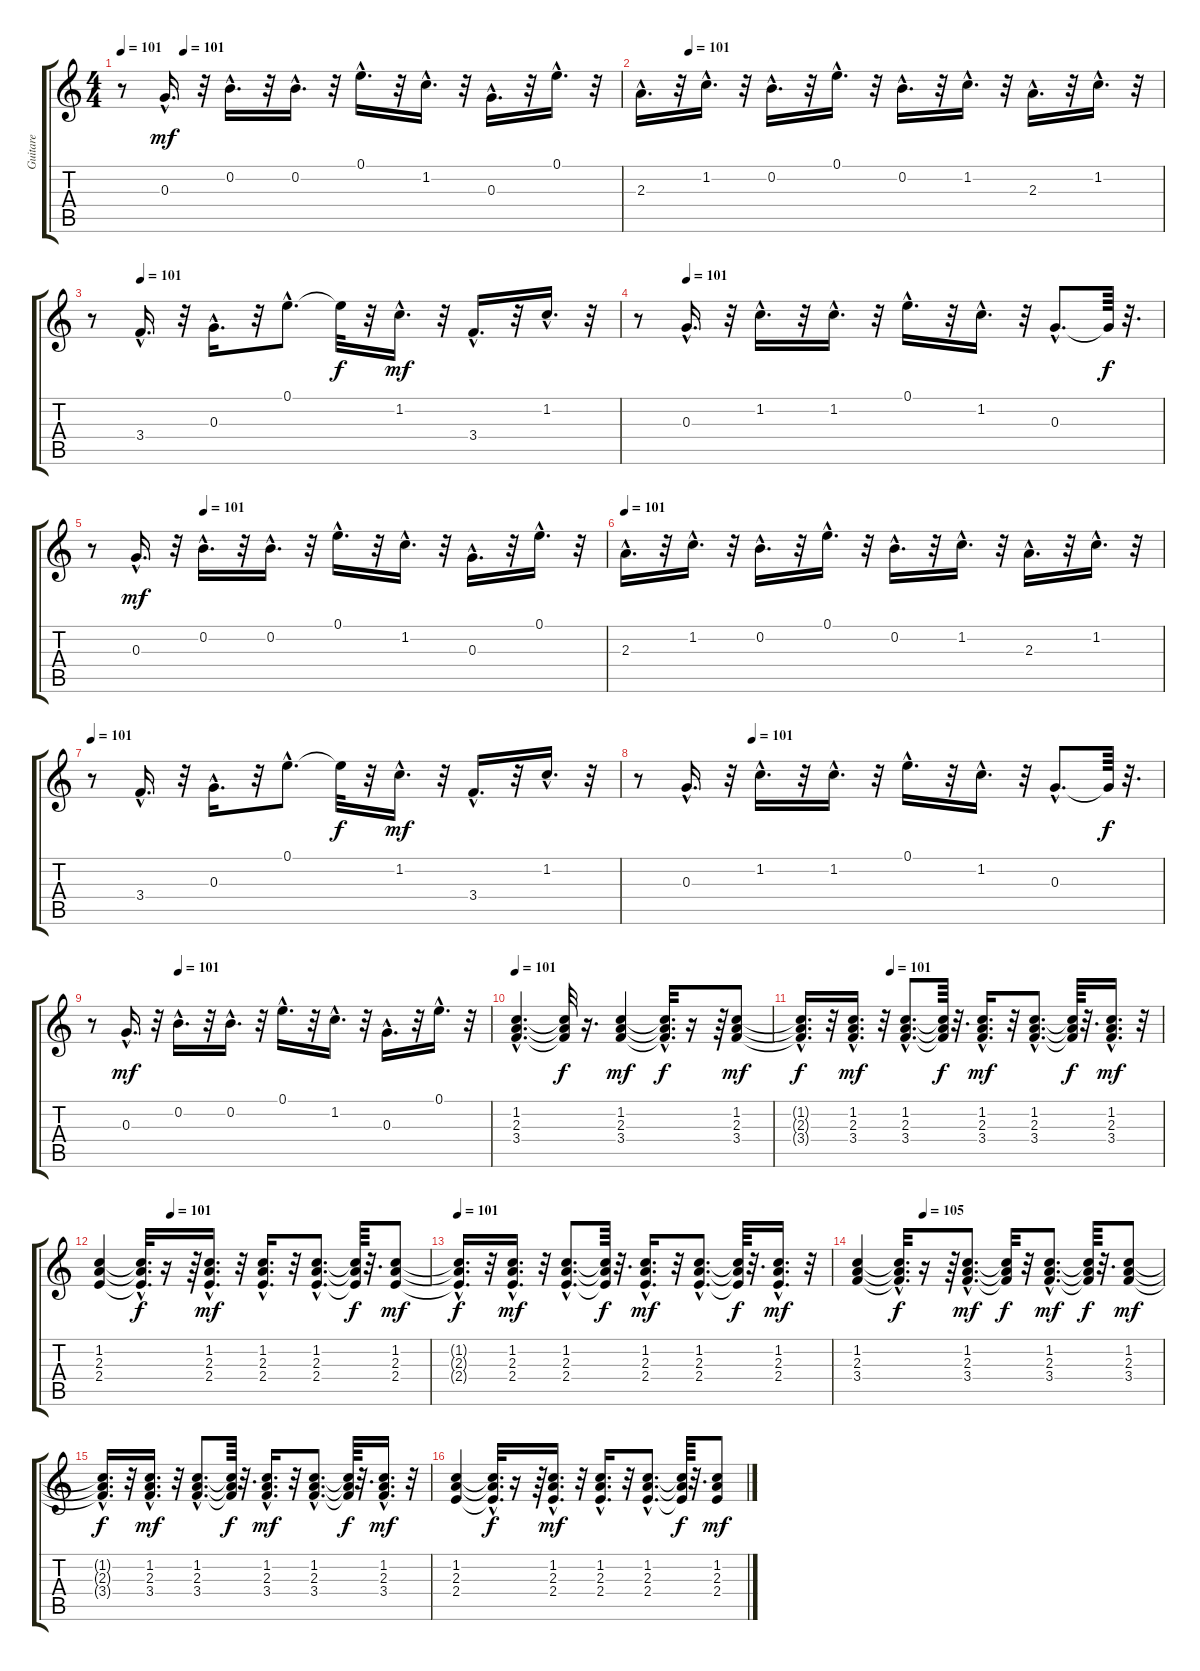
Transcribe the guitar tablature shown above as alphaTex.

\track ("Guitare" "Guitare") {instrument acousticguitarnylon}
\staff {score tabs}
\tuning (E4 B3 G3 D3 A2 E2) {hide}
\ts (4 4)
\tempo 101
\tempo (101 0.125)
\clef g2
\ks c
r.8{dy f} 0.3{hac}.16{d dy mf} r.32 0.2{hac}.16{d} r.32 0.2{hac}.16{d} r.32 0.1{hac}.16{d} r.32 1.2{hac}.16{d} r.32 0.3{hac}.16{d} r.32 0.1{hac}.16{d} r.32 |
\tempo (101 0.09375)
2.3{hac}.16{d} r.32 1.2{hac}.16{d} r.32 0.2{hac}.16{d} r.32 0.1{hac}.16{d} r.32 0.2{hac}.16{d} r.32 1.2{hac}.16{d} r.32 2.3{hac}.16{d} r.32 1.2{hac}.16{d} r.32 |
\tempo (101 0.09375)
r.8 3.4{hac}.16{d} r.32 0.3{hac}.16{d} r.32 0.1{hac}.8{d} 0.1{t}.32{dy f} r.32 1.2{hac}.16{d dy mf} r.32 3.4{hac}.16{d} r.32 1.2{hac}.16{d} r.32 |
\tempo (101 0.09375)
r.8 0.3{hac}.16{d} r.32 1.2{hac}.16{d} r.32 1.2{hac}.16{d} r.32 0.1{hac}.16{d} r.32 1.2{hac}.16{d} r.32 0.3{hac}.8{d} 0.3{t}.64{dy f} r.32{d} |
\tempo (101 0.21875)
r.8 0.3{hac}.16{d dy mf} r.32 0.2{hac}.16{d} r.32 0.2{hac}.16{d} r.32 0.1{hac}.16{d} r.32 1.2{hac}.16{d} r.32 0.3{hac}.16{d} r.32 0.1{hac}.16{d} r.32 |
\tempo 101
2.3{hac}.16{d} r.32 1.2{hac}.16{d} r.32 0.2{hac}.16{d} r.32 0.1{hac}.16{d} r.32 0.2{hac}.16{d} r.32 1.2{hac}.16{d} r.32 2.3{hac}.16{d} r.32 1.2{hac}.16{d} r.32 |
\tempo 101
r.8 3.4{hac}.16{d} r.32 0.3{hac}.16{d} r.32 0.1{hac}.8{d} 0.1{t}.32{dy f} r.32 1.2{hac}.16{d dy mf} r.32 3.4{hac}.16{d} r.32 1.2{hac}.16{d} r.32 |
\tempo (101 0.21875)
r.8 0.3{hac}.16{d} r.32 1.2{hac}.16{d} r.32 1.2{hac}.16{d} r.32 0.1{hac}.16{d} r.32 1.2{hac}.16{d} r.32 0.3{hac}.8{d} 0.3{t}.64{dy f} r.32{d} |
\tempo (101 0.21875)
r.8 0.3{hac}.16{d dy mf} r.32 0.2{hac}.16{d} r.32 0.2{hac}.16{d} r.32 0.1{hac}.16{d} r.32 1.2{hac}.16{d} r.32 0.3{hac}.16{d} r.32 0.1{hac}.16{d} r.32 |
\tempo 101
(1.2{hac} 2.3{hac} 3.4{hac}).4{d} (1.2{t} 2.3{t} 3.4{t}).32{dy f} r.16{d} (1.2 2.3 3.4).4{dy mf} (1.2{hac t} 2.3{hac t} 3.4{hac t}).32{d dy f} r.16 r.64 (1.2 2.3 3.4).8{dy mf} |
\tempo (101 0.25)
(1.2{hac t} 2.3{hac t} 3.4{hac t}).16{d dy f} r.32 (1.2{hac} 2.3{hac} 3.4{hac}).16{d dy mf} r.32 (1.2{hac} 2.3{hac} 3.4{hac}).8{d} (1.2{t} 2.3{t} 3.4{t}).64{dy f} r.32{d} (1.2{hac} 2.3{hac} 3.4{hac}).16{d dy mf} r.32 (1.2{hac} 2.3{hac} 3.4{hac}).8{d} (1.2{t} 2.3{t} 3.4{t}).64{dy f} r.32{d} (1.2{hac} 2.3{hac} 3.4{hac}).16{d dy mf} r.32 |
\tempo (101 0.21875)
(1.2 2.3 2.4).4 (1.2{hac t} 2.3{hac t} 2.4{hac t}).32{d dy f} r.16 r.64 (1.2{hac} 2.3{hac} 2.4{hac}).16{d dy mf} r.32 (1.2{hac} 2.3{hac} 2.4{hac}).16{d} r.32 (1.2{hac} 2.3{hac} 2.4{hac}).8{d} (1.2{t} 2.3{t} 2.4{t}).64{dy f} r.32{d} (1.2 2.3 2.4).8{dy mf} |
\tempo 101
(1.2{hac t} 2.3{hac t} 2.4{hac t}).16{d dy f} r.32 (1.2{hac} 2.3{hac} 2.4{hac}).16{d dy mf} r.32 (1.2{hac} 2.3{hac} 2.4{hac}).8{d} (1.2{t} 2.3{t} 2.4{t}).64{dy f} r.32{d} (1.2{hac} 2.3{hac} 2.4{hac}).16{d dy mf} r.32 (1.2{hac} 2.3{hac} 2.4{hac}).8{d} (1.2{t} 2.3{t} 2.4{t}).64{dy f} r.32{d} (1.2{hac} 2.3{hac} 2.4{hac}).16{d dy mf} r.32 |
\tempo (105 0.21875)
(1.2 2.3 3.4).4 (1.2{hac t} 2.3{hac t} 3.4{hac t}).32{d dy f} r.16 r.64 (1.2{hac} 2.3{hac} 3.4{hac}).8{d dy mf} (1.2{t} 2.3{t} 3.4{t}).32{dy f} r.32 (1.2{hac} 2.3{hac} 3.4{hac}).8{d dy mf} (1.2{t} 2.3{t} 3.4{t}).64{dy f} r.32{d} (1.2 2.3 3.4).8{dy mf} |
(1.2{hac t} 2.3{hac t} 3.4{hac t}).16{d dy f} r.32 (1.2{hac} 2.3{hac} 3.4{hac}).16{d dy mf} r.32 (1.2{hac} 2.3{hac} 3.4{hac}).8{d} (1.2{t} 2.3{t} 3.4{t}).64{dy f} r.32{d} (1.2{hac} 2.3{hac} 3.4{hac}).16{d dy mf} r.32 (1.2{hac} 2.3{hac} 3.4{hac}).8{d} (1.2{t} 2.3{t} 3.4{t}).64{dy f} r.32{d} (1.2{hac} 2.3{hac} 3.4{hac}).16{d dy mf} r.32 |
(1.2 2.3 2.4).4 (1.2{hac t} 2.3{hac t} 2.4{hac t}).32{d dy f} r.16 r.64 (1.2{hac} 2.3{hac} 2.4{hac}).16{d dy mf} r.32 (1.2{hac} 2.3{hac} 2.4{hac}).16{d} r.32 (1.2{hac} 2.3{hac} 2.4{hac}).8{d} (1.2{t} 2.3{t} 2.4{t}).64{dy f} r.32{d} (1.2 2.3 2.4).8{dy mf}
